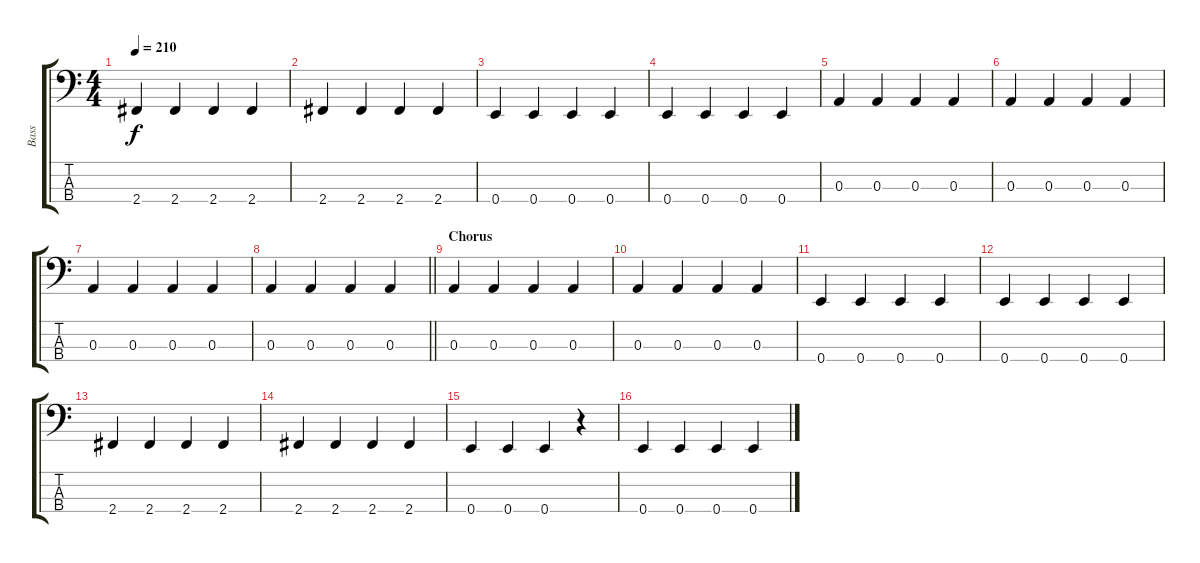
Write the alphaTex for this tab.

\track ("Bass" "Bass") {instrument electricbassfinger}
\staff {score tabs}
\tuning (G2 D2 A1 E1) {hide}
\ts (4 4)
\tempo 210
\clef f4
\ks c
2.4.4{dy f} 2.4.4 2.4.4 2.4.4 |
2.4.4 2.4.4 2.4.4 2.4.4 |
0.4.4 0.4.4 0.4.4 0.4.4 |
0.4.4 0.4.4 0.4.4 0.4.4 |
0.3.4 0.3.4 0.3.4 0.3.4 |
0.3.4 0.3.4 0.3.4 0.3.4 |
0.3.4 0.3.4 0.3.4 0.3.4 |
\barLineRight lightlight
0.3.4 0.3.4 0.3.4 0.3.4 |
\section ("" "Chorus")
0.3.4 0.3.4 0.3.4 0.3.4 |
0.3.4 0.3.4 0.3.4 0.3.4 |
0.4.4 0.4.4 0.4.4 0.4.4 |
0.4.4 0.4.4 0.4.4 0.4.4 |
2.4.4 2.4.4 2.4.4 2.4.4 |
2.4.4 2.4.4 2.4.4 2.4.4 |
0.4.4 0.4.4 0.4.4 r.4 |
0.4.4 0.4.4 0.4.4 0.4.4
